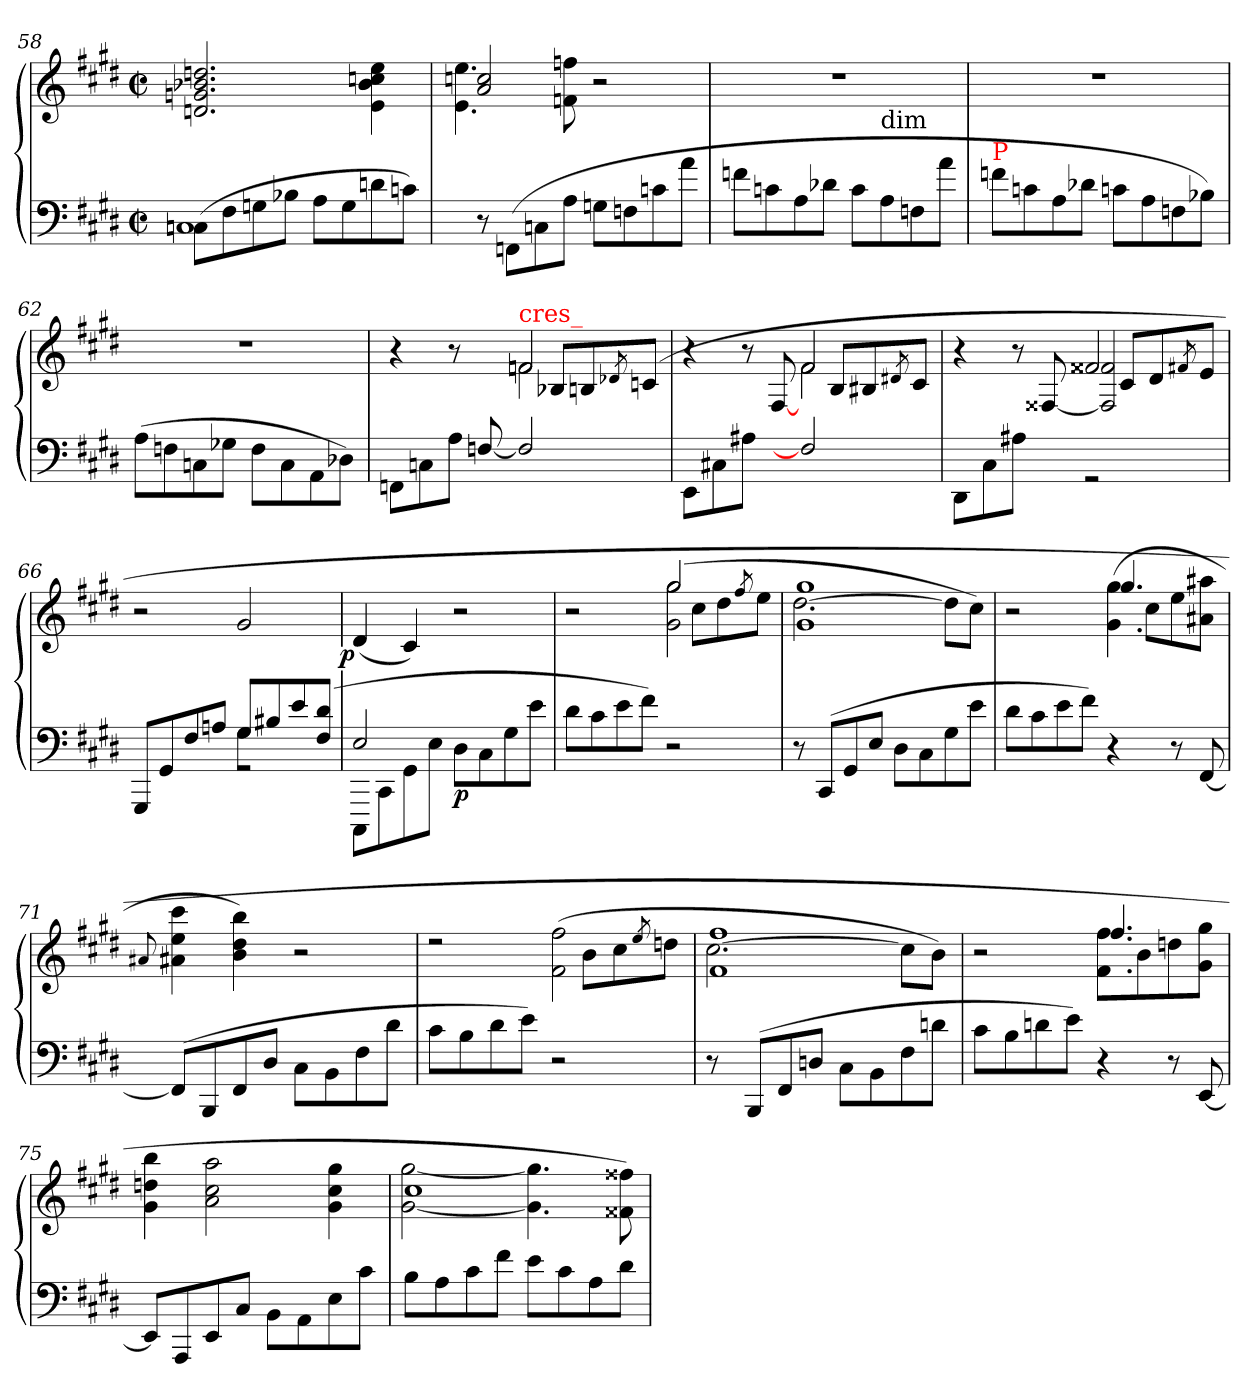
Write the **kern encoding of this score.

**kern	**kern	**dynam
*part1	*part1	*part1
*staff2	*staff1	*staff1/2
*clefF4	*clefG2	*
*k[f#c#g#d#]	*k[f#c#g#d#]	*
*c#:	*c#:	*
*M2/2	*M2/2	*
*met(c|)	*met(c|)	*
=58	=58	=58
*^	*	*
(8Cn\L	1Cn\	2.ddn/ 2.b-X/ 2.gn/ 2.dn/	.
8F#\	.	.	.
8Gn\	.	.	.
8B-X\J	.	.	.
8A\L	.	.	.
8G\	.	.	.
8dn\	.	4ee\ 4ccn\ 4b-\ 4e\	.
8c\J)	.	.	.
*v	*v	*	*
=59	=59	=59
*	*^	*
8r	2ccn/ 2a/	4.ee\ 4.e\	.
(<8FFn\L	.	.	.
8Cn/	.	.	.
8A\J	.	8ffn\ 8fn\	.
8Gn\L	2r	2ryy	.
8Fn\	.	.	.
8cn\	.	.	.
8a\J	.	.	.
=60	=60	=60	=60
8fn\L	1rdd	2ryy	.
8cn\	.	.	.
8A\	.	.	.
8d-X\J	.	.	.
8c\L	.	8ryy	.
!	!	!LO:TX:c:t=dim	!
8A\	.	4.ryy	.
8Fn\	.	.	.
8a\J	.	.	.
=61	=61	=61	=61
!LO:TX:a:color=red:t=P	!	!	!
*	*v	*v	*
8fn\L	1rdd	.
8cn\	.	.
8A\	.	.
8d-X\J	.	.
8cn\L	.	.
8A\	.	.
8Fn\	.	.
8B-X\J)	.	.
=62	=62	=62
(8A\L	1rdd	.
8Fn\	.	.
8Cn/	.	.
8G-X\J	.	.
8F\L	.	.
8C\	.	.
8AA\	.	.
8D-X\J)	.	.
=63	=63	=63
*^	*^	*
4.ryy	8FFn\L)	4r	2ryy	.
.	8Cn\	.	.	.
.	8A\J	8r	.	.
[8Fn/	8ryy	8ryy	.	.
!	!	!LO:TX:a:color=red:t=cres_	!	!
!	!	!	!LO:N:vis=2	!
2F/]	2ryy	2fn/	8fn\	.
.	.	.	8B-X/L	.
.	.	.	8Bn/	.
.	.	.	8qd-X/	.
.	.	.	(<8cn/J	.
=64	=64	=64	=64	=64
8EE\L)	4.ryy	4r	2ryy	.
8C#X\	.	.	.	.
8A#X\J	.	8r	.	.
8ryy	8ryy	[8F#/	.	.
!	!	!LO:N:vis=2	!	!
2ryy	2F#/]	8f#\	2f#/	.
.	.	8B/L	.	.
.	.	8B#X/	.	.
.	.	8qd#X/	.	.
.	.	(<8c#/J	.	.
*v	*v	*	*	*
=65	=65	=65	=65
8DD#\L)	4r	2ryy	.
8C#\	.	.	.
8A#X\J	8r	.	.
8ryy	[8F##X/	.	.
!	!LO:N:vis=2	!	!
2rGG	8f##X/	2f##X/ 2F##]/	.
.	8c#/L	.	.
.	8d#/	.	.
.	8qf#X/	.	.
.	(<8e/J	.	.
*	*v	*v	*
=66	=66	=66
*^	*	*
*	*^	*	*
2ryy	2ryy	8GGG#/L)	2r	.
.	.	8GG#/	.	.
.	.	8F#/	.	.
.	.	8An/J	.	.
8G#/L	4G#\	2rGG	2g#/	.
8B#X/	.	.	.	.
8e/	4ryy	.	.	.
(<8d#/ 8F#/J	.	.	.	.
*	*v	*v	*	*
=67	=67	=67	=67
!	!	!	!LO:DY:rj
2E/	(>8CCC#\L	(4d#/	p
.	8CC#\	.	.
.	8GG#\	4c#/)	.
.	8E\J	.	.
!	!	!	!LO:DY:b=2
2ryy	8D#\L	2r	p
.	8C#\	.	.
.	8G#\	.	.
.	8e\J	.	.
*v	*v	*	*
=68	=68	=68
*	*^	*
8d#\L	2r	2ryy	.
8c#\	.	.	.
8e\	.	.	.
8f#\J)	.	.	.
!	!	!LO:N:vis=2	!
2r	(>2gg#/	8gg#\ 8g#\	.
.	.	8cc#\L	.
.	.	8dd#\	.
.	.	8qff#/	.
.	.	8ee\J	.
=69	=69	=69	=69
8r	[2.dd#\	1gg#\ 1g#\	.
(<8CC#/L	.	.	.
8GG#/	.	.	.
8E/J	.	.	.
8D#\L	.	.	.
8C#\	.	.	.
8G#\	8dd#\L]	.	.
8e\J	8cc#\J)	.	.
=70	=70	=70	=70
8d#\L	2r	2ryy	.
8c#\	.	.	.
8e\	.	.	.
8f#\J)	.	.	.
!	!LO:N:vis=4.	!	!
4r	(>8gg#\ 8g#\	4.gg#/	.
.	8cc#\L	.	.
8r	8ee\	.	.
[8FF#/	8aa#X\ 8a#X\J	8ryy	.
*	*v	*v	*
=71	=71	=71
.	8qqa#X/	.
(<8FF#\L]	4ccc#\ 4ee\ 4a#\	.
8BBB/	.	.
8FF#/	4bb\ 4dd#\ 4b\)	.
8D#\J	.	.
8C#\L	2r	.
8BB\	.	.
8F#\	.	.
8d#\J	.	.
=72	=72	=72
8c#\L	2rdd	.
8B\	.	.
8d#\	.	.
8e\J)	.	.
!	!LO:N:vis=2	!
2r	(>8ff#\ 8f#\	.
.	8b\L	.
.	8cc#\	.
.	8qee/	.
.	8ddn\J	.
=73	=73	=73
*	*^	*
*	*	*^	*
8r	[2.cc#\	1ff#\ 1f#\	16ryy	.
.	.	.	2...ryy	.
(<8BBB/L	.	.	.	.
8FF#/	.	.	.	.
8Dn/J	.	.	.	.
8C#\L	.	.	.	.
8BB\	.	.	.	.
8F#\	8cc#\L]	.	.	.
8dn\J	8b\J)	.	.	.
*	*	*v	*v	*
=74	=74	=74	=74
8c#\L	2r	2ryy	.
8B\	.	.	.
8dn\	.	.	.
8e\J)	.	.	.
!	!LO:N:vis=8.	!	!
4r	(>8ff#\ 8f#\L	4.ff#/	.
.	8b\	.	.
8r	8ddn\	.	.
[8EE/	8gg#\ 8g#\J	8ryy	.
*	*v	*v	*
=75	=75	=75
8EE/L]	4bb\ 4ddn\ 4g#\	.
8AAA/	.	.
8EE/	2aa\ 2cc#\ 2a\	.
8C#/J	.	.
8BB\L	.	.
8AA\	.	.
8E\	4gg#\ 4cc#\ 4g#\	.
8c#\J	.	.
=76	=76	=76
*	*^	*
8B\L	1cc#/	[2gg#\ [2g#\	.
8A\	.	.	.
8c#\	.	.	.
8f#\J	.	.	.
8e\L	.	4.gg#]\ 4.g#]\	.
8c#\	.	.	.
8A\	.	.	.
8d#\J	.	8ff##X\ 8f##X\)	.
*	*v	*v	*
=	=	=
*-	*-	*-
